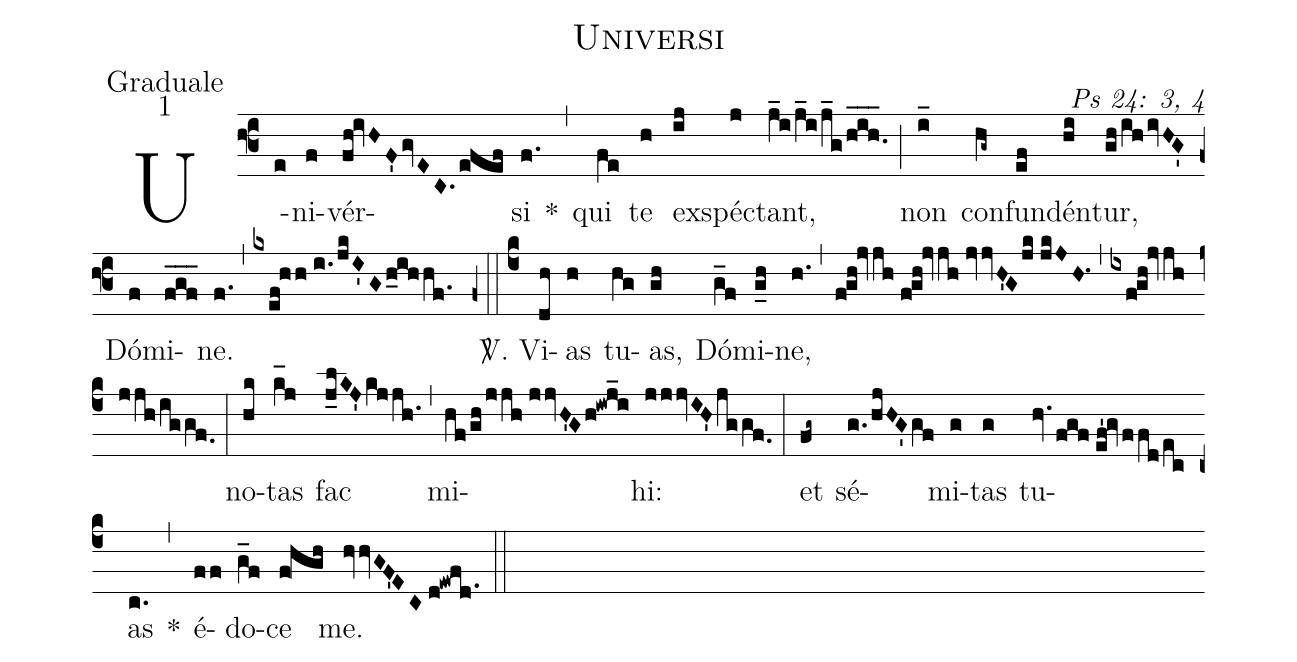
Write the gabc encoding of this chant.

name: Universi;
office-part: Graduale;
mode: 1;
commentary: Ps 24: 3, 4;
%%
(f3) U(e)ni(f)vér(fh!ivHF'gvEC.efef)si(f.) *(,) qui(fe) te(h) ex(ij)spéc(j)tant,(j_i/j_i/j_g/h_i_h._) (;) non(i_) con(hg~)fun(ef)dén(hi)tur,(gh/ihivHG') Dó(f)mi(f_g_f_)ne.(f.) (,) (kxef!hh//i./jkI'Gh_ihhf.) (f+::c4)
<sp>V/</sp>. Vi(dh)as(h) tu(hg)as,(gh) Dó(g_f)mi(g_h)ne,(h.) (,) (fgh!jvjh//fgh!jvjh//jvvH'Gjk//jkJH.1) (,) (ixfgh!jvjh/jjh/!iggf.0) (:)
no(hk)tas(k_[hl:1]j) fac(j_lKJ'/kjjh.) (,) mi(hf/gh/jjh//jjvH'Gh!iwj_i)hi:(jjjvIH'jggf.0) (:)
et(fg~) sé(g./hjHG'gf)mi(g)tas(g) tu(hv.fgf//ef'!gvffd/ec)as(c.) *(,) é(ff)do(g_f)ce(f!hgh) me.(hvvGF'EC//d!ewfd.1) (::)
